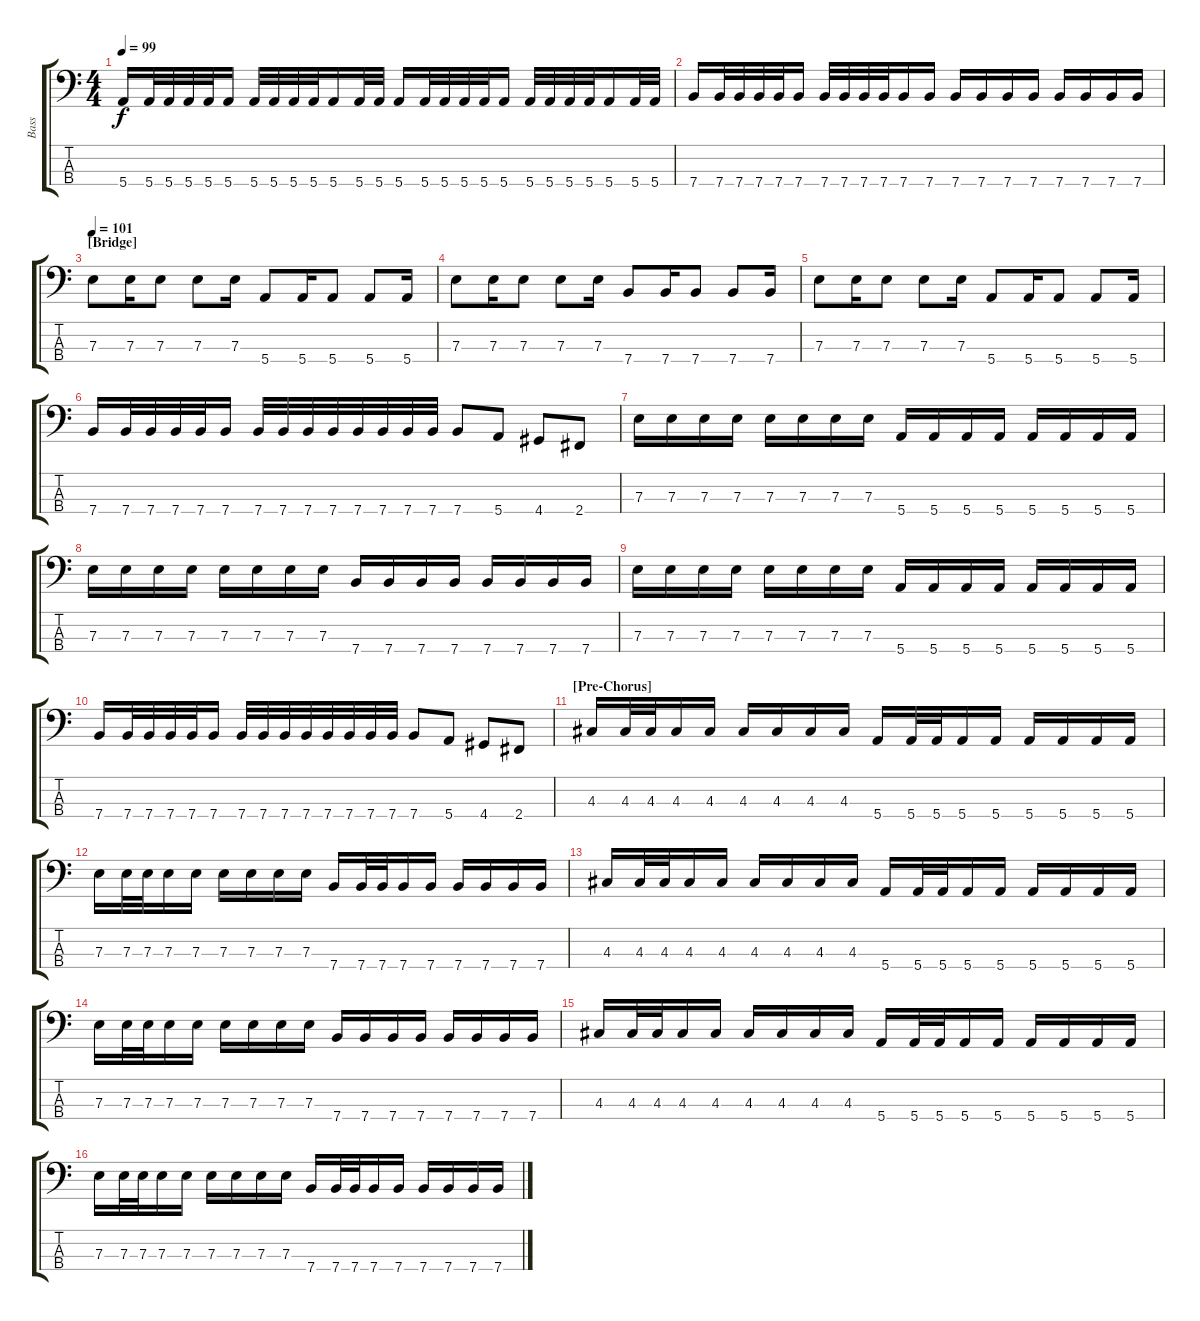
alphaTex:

\track ("Bass" "Bass") {instrument electricbasspick}
\staff {score tabs}
\tuning (G2 D2 A1 E1) {hide}
\ts (4 4)
\tempo 99
\clef f4
\ks c
5.4.16{dy f} 5.4.32 5.4.32 5.4.32 5.4.32 5.4.16 5.4.32 5.4.32 5.4.32 5.4.32 5.4.16 5.4.32 5.4.32 5.4.16 5.4.32 5.4.32 5.4.32 5.4.32 5.4.16 5.4.32 5.4.32 5.4.32 5.4.32 5.4.16 5.4.32 5.4.32 |
7.4.16 7.4.32 7.4.32 7.4.32 7.4.32 7.4.16 7.4.32 7.4.32 7.4.32 7.4.32 7.4.16 7.4.16 7.4.16 7.4.16 7.4.16 7.4.16 7.4.16 7.4.16 7.4.16 7.4.16 |
\section ("" "[Bridge]")
\tempo 101
7.3.8 7.3.16 7.3.8 7.3.8 7.3.16 5.4.8 5.4.16 5.4.8 5.4.8 5.4.16 |
7.3.8 7.3.16 7.3.8 7.3.8 7.3.16 7.4.8 7.4.16 7.4.8 7.4.8 7.4.16 |
7.3.8 7.3.16 7.3.8 7.3.8 7.3.16 5.4.8 5.4.16 5.4.8 5.4.8 5.4.16 |
7.4.16 7.4.32 7.4.32 7.4.32 7.4.32 7.4.16 7.4.32 7.4.32 7.4.32 7.4.32 7.4.32 7.4.32 7.4.32 7.4.32 7.4.8 5.4.8 4.4.8 2.4.8 |
7.3.16 7.3.16 7.3.16 7.3.16 7.3.16 7.3.16 7.3.16 7.3.16 5.4.16 5.4.16 5.4.16 5.4.16 5.4.16 5.4.16 5.4.16 5.4.16 |
7.3.16 7.3.16 7.3.16 7.3.16 7.3.16 7.3.16 7.3.16 7.3.16 7.4.16 7.4.16 7.4.16 7.4.16 7.4.16 7.4.16 7.4.16 7.4.16 |
7.3.16 7.3.16 7.3.16 7.3.16 7.3.16 7.3.16 7.3.16 7.3.16 5.4.16 5.4.16 5.4.16 5.4.16 5.4.16 5.4.16 5.4.16 5.4.16 |
7.4.16 7.4.32 7.4.32 7.4.32 7.4.32 7.4.16 7.4.32 7.4.32 7.4.32 7.4.32 7.4.32 7.4.32 7.4.32 7.4.32 7.4.8 5.4.8 4.4.8 2.4.8 |
\section ("" "[Pre-Chorus]")
4.3.16 4.3.32 4.3.32 4.3.16 4.3.16 4.3.16 4.3.16 4.3.16 4.3.16 5.4.16 5.4.32 5.4.32 5.4.16 5.4.16 5.4.16 5.4.16 5.4.16 5.4.16 |
7.3.16 7.3.32 7.3.32 7.3.16 7.3.16 7.3.16 7.3.16 7.3.16 7.3.16 7.4.16 7.4.32 7.4.32 7.4.16 7.4.16 7.4.16 7.4.16 7.4.16 7.4.16 |
4.3.16 4.3.32 4.3.32 4.3.16 4.3.16 4.3.16 4.3.16 4.3.16 4.3.16 5.4.16 5.4.32 5.4.32 5.4.16 5.4.16 5.4.16 5.4.16 5.4.16 5.4.16 |
7.3.16 7.3.32 7.3.32 7.3.16 7.3.16 7.3.16 7.3.16 7.3.16 7.3.16 7.4.16 7.4.16 7.4.16 7.4.16 7.4.16 7.4.16 7.4.16 7.4.16 |
4.3.16 4.3.32 4.3.32 4.3.16 4.3.16 4.3.16 4.3.16 4.3.16 4.3.16 5.4.16 5.4.32 5.4.32 5.4.16 5.4.16 5.4.16 5.4.16 5.4.16 5.4.16 |
7.3.16 7.3.32 7.3.32 7.3.16 7.3.16 7.3.16 7.3.16 7.3.16 7.3.16 7.4.16 7.4.32 7.4.32 7.4.16 7.4.16 7.4.16 7.4.16 7.4.16 7.4.16
